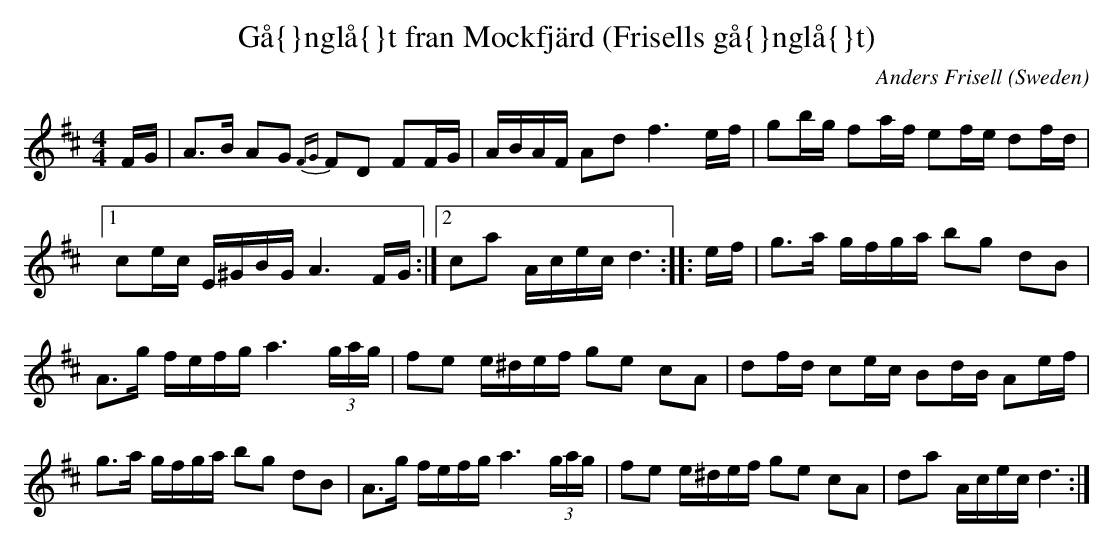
X:1
T:G\aa{}ngl\aa{}t fran Mockfjärd (Frisells g\aa{}ngl\aa{}t)
O:Sweden
M:4/4
C:Anders Frisell
K:D
F/G/ |\
A>B AG {FG}FD FF/G/ | A/B/A/F/ Ad f3e/f/ |\
gb/g/ fa/f/ ef/e/ df/d/ |1 \
ce/c/ E/^G/B/G/ A3F/G/ :|2 \
ca A/c/e/c/ d3 :: e/f/ |\
g>a g/f/g/a/ bg dB | A>g f/e/f/g/ a3 (3g/a/g/ |\
fe e/^d/e/f/ ge cA | df/d/ ce/c/ Bd/B/ Ae/f/ |\
g>a g/f/g/a/ bg dB | A>g f/e/f/g/ a3 (3g/a/g/ |\
fe e/^d/e/f/ ge cA | da A/c/e/c/ d3 :|
